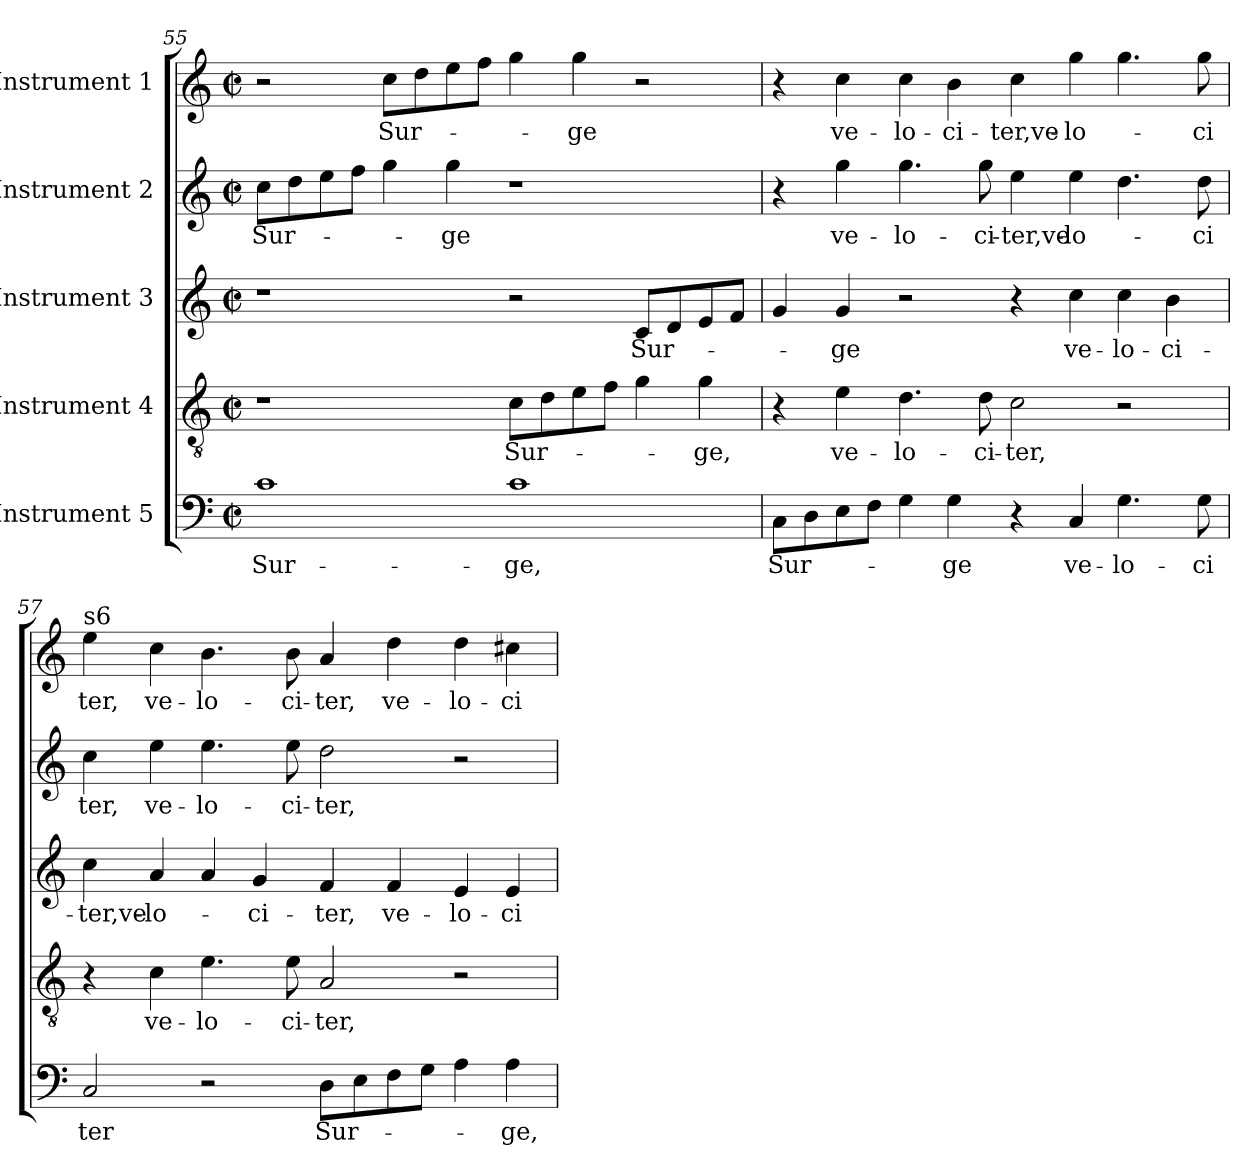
**kern	**text	**kern	**text	**kern	**text	**kern	**text	**kern	**text
*part5	*part5	*part4	*part4	*part3	*part3	*part2	*part2	*part1	*part1
*staff5	*staff5	*staff4	*staff4	*staff3	*staff3	*staff2	*staff2	*staff1	*staff1
*I"Instrument 5	*	*I"Instrument 4	*	*I"Instrument 3	*	*I"Instrument 2	*	*I"Instrument 1	*
*clefF4	*	*clefGv2	*	*clefG2	*	*clefG2	*	*clefG2	*
*M2/2	*	*M2/2	*	*M2/2	*	*M2/2	*	*M2/2	*
*met(c|)	*	*met(c|)	*	*met(c|)	*	*met(c|)	*	*met(c|)	*
=55	=55	=55	=55	=55	=55	=55	=55	=55	=55
!	!LO:LY:b:cj	!	!	!	!	!	!LO:LY:b	!	!
1c	Sur-	1r	.	1r	.	8cc\L	Sur-	2r	.
.	.	.	.	.	.	8dd\	.	.	.
.	.	.	.	.	.	8ee\	.	.	.
.	.	.	.	.	.	8ff\J	.	.	.
!	!	!	!	!	!	!	!	!	!LO:LY:b
.	.	.	.	.	.	4gg\	.	8cc\L	Sur-
.	.	.	.	.	.	.	.	8dd\	.
!	!	!	!	!	!	!	!LO:LY:b:cj	!	!
.	.	.	.	.	.	4gg\	-ge	8ee\	.
.	.	.	.	.	.	.	.	8ff\J	.
!	!LO:LY:b:cj	!	!LO:LY:b	!	!	!	!	!	!
1c	-ge,	8c\L	Sur-	2r	.	1r	.	4gg\	.
.	.	8d\	.	.	.	.	.	.	.
!	!	!	!	!	!	!	!	!	!LO:LY:b:cj
.	.	8e\	.	.	.	.	.	4gg\	-ge
.	.	8f\J	.	.	.	.	.	.	.
!	!	!	!	!	!LO:LY:b	!	!	!	!
.	.	4g\	.	8c/L	Sur-	.	.	2r	.
.	.	.	.	8d/	.	.	.	.	.
!	!	!	!LO:LY:b:cj	!	!	!	!	!	!
.	.	4g\	-ge,	8e/	.	.	.	.	.
.	.	.	.	8f/J	.	.	.	.	.
=56	=56	=56	=56	=56	=56	=56	=56	=56	=56
!	!LO:LY:b	!	!	!	!	!	!	!	!
8C\L	Sur-	4r	.	4g/	.	4r	.	4r	.
8D\	.	.	.	.	.	.	.	.	.
!	!	!	!LO:LY:b:cj	!	!LO:LY:b:cj	!	!LO:LY:b:cj	!	!LO:LY:b:cj
8E\	.	4e\	ve-	4g/	-ge	4gg\	ve-	4cc\	ve-
8F\J	.	.	.	.	.	.	.	.	.
!	!	!	!LO:LY:b:cj	!	!	!	!LO:LY:b:cj	!	!LO:LY:b
4G\	.	4.d\	-lo-	2r	.	4.gg\	-lo-	4cc\	-lo-
!	!LO:LY:b:cj	!	!	!	!	!	!	!	!LO:LY:b:rj
4G\	-ge	.	.	.	.	.	.	4b\	-ci-
!	!	!	!LO:LY:b	!	!	!	!LO:LY:b	!	!
.	.	8d\	-ci-	.	.	8gg\	-ci-	.	.
!	!	!	!LO:LY:b:cj	!	!	!	!LO:LY:b:cj	!	!LO:LY:b
4r	.	2c\	-ter,	4r	.	4ee\	-ter,ve-	4cc\	-ter,ve-
!	!LO:LY:b	!	!	!	!LO:LY:b	!	!LO:LY:b:cj	!	!LO:LY:b:cj
4C/	ve-	.	.	4cc\	ve-	4ee\	-lo-	4gg\	-lo-
!	!LO:LY:b:rj	!	!	!	!LO:LY:b:cj	!	!	!	!
4.G\	-lo-	2r	.	4cc\	-lo-	4.dd\	.	4.gg\	.
!	!	!	!	!	!LO:LY:b:rj	!	!	!	!
.	.	.	.	4b\	-ci-	.	.	.	.
!	!LO:LY:b:cj	!	!	!	!	!	!LO:LY:b:cj	!	!LO:LY:b:cj
8G\	-ci	.	.	.	.	8dd\	-ci	8gg\	-ci
!!LO:LB:g=z
=57	=57	=57	=57	=57	=57	=57	=57	=57	=57
!	!	!	!	!	!	!	!	!LO:TX:a:t=s6	!
!	!LO:LY:b:cj	!	!	!	!LO:LY:b	!	!LO:LY:b:cj	!	!LO:LY:b:cj
2C/	ter	4r	.	4cc\	-ter,ve-	4cc\	ter,	4ee\	ter,
!	!	!	!LO:LY:b	!	!LO:LY:b:cj	!	!LO:LY:b	!	!LO:LY:b
.	.	4c\	ve-	4a/	-lo-	4ee\	ve-	4cc\	ve-
!	!	!	!LO:LY:b:rj	!	!	!	!LO:LY:b:rj	!	!LO:LY:b:rj
2r	.	4.e\	-lo-	4a/	.	4.ee\	-lo-	4.b\	-lo-
!	!	!	!	!	!LO:LY:b:cj	!	!	!	!
.	.	.	.	4g/	-ci-	.	.	.	.
!	!	!	!LO:LY:b:cj	!	!	!	!LO:LY:b:cj	!	!LO:LY:b
.	.	8e\	-ci-	.	.	8ee\	-ci-	8b\	-ci-
!	!LO:LY:b	!	!LO:LY:b:cj	!	!LO:LY:b:cj	!	!LO:LY:b:cj	!	!LO:LY:b:cj
8D\L	Sur-	2A/	-ter,	4f/	-ter,	2dd\	-ter,	4a/	-ter,
8E\	.	.	.	.	.	.	.	.	.
!	!	!	!	!	!LO:LY:b:cj	!	!	!	!LO:LY:b:cj
8F\	.	.	.	4f/	ve-	.	.	4dd\	ve-
8G\J	.	.	.	.	.	.	.	.	.
!	!	!	!	!	!LO:LY:b:cj	!	!	!	!LO:LY:b:cj
4A\	.	2r	.	4e/	-lo-	2r	.	4dd\	-lo-
!	!LO:LY:b:cj	!	!	!	!LO:LY:b:cj	!	!	!	!LO:LY:b:cj
4A\	-ge,	.	.	4e/	-ci-	.	.	4cc#X\	-ci-
=	=	=	=	=	=	=	=	=	=
*-	*-	*-	*-	*-	*-	*-	*-	*-	*-
